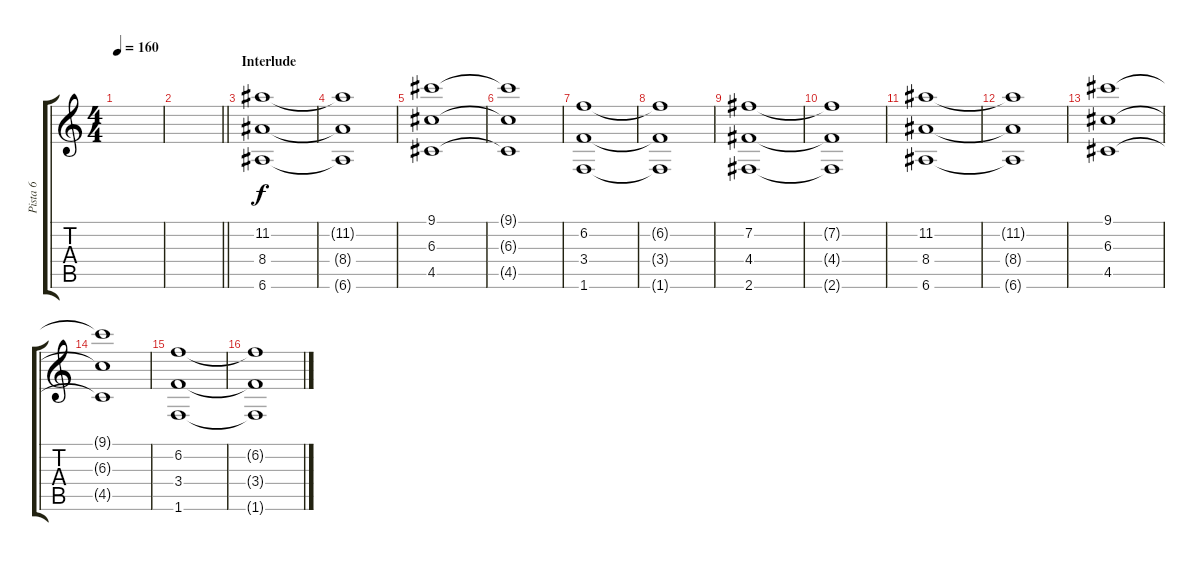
\track ("Pista 6" "Pista 6") {instrument stringensemble1}
\staff {score tabs}
\tuning (E5 B4 G4 D4 A3 E3) {hide}
\ts (4 4)
\tempo 160
\clef g2
\ks c
|
\barLineRight lightlight
|
\section ("" "Interlude")
(11.2 8.4 6.6).1 |
(11.2{t} 8.4{t} 6.6{t}).1 |
(9.1 6.3 4.5).1 |
(9.1{t} 6.3{t} 4.5{t}).1 |
(6.2 3.4 1.6).1 |
(6.2{t} 3.4{t} 1.6{t}).1 |
(7.2 4.4 2.6).1 |
(7.2{t} 4.4{t} 2.6{t}).1 |
(11.2 8.4 6.6).1 |
(11.2{t} 8.4{t} 6.6{t}).1 |
(9.1 6.3 4.5).1 |
(9.1{t} 6.3{t} 4.5{t}).1 |
(6.2 3.4 1.6).1 |
(6.2{t} 3.4{t} 1.6{t}).1
